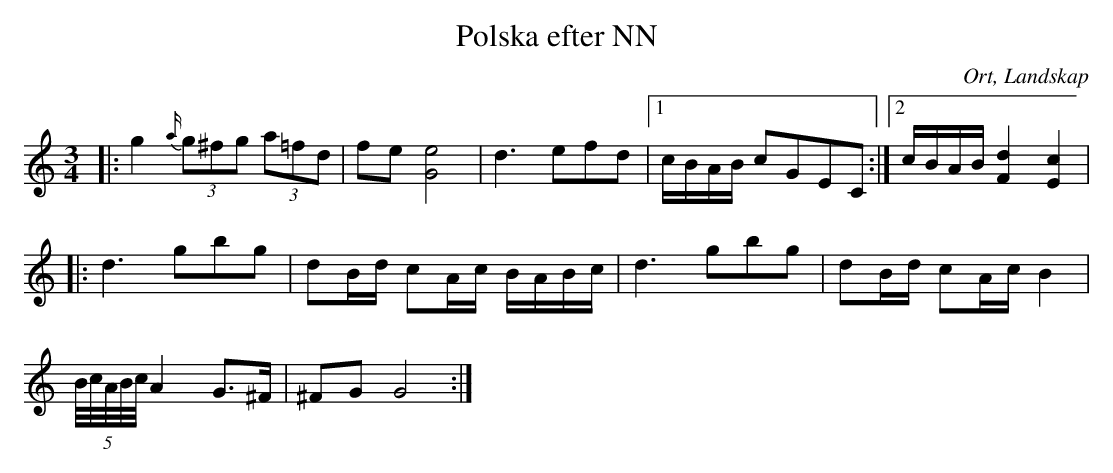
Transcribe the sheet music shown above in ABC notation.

X:1
T:Polska efter NN
O:Ort, Landskap
M:3/4
L:1/8
K:C
|:g2 {a/}(3g^fg (3a=fd|fe [G4e4]|d3 efd|1c/B/A/B/ cGEC:|2 c/B/A/B/ [F2d2][E2c2]|
|:d3 gbg| dB/d/ cA/c/ B/A/B/c/| d3 gbg| dB/d/ cA/c/ B2|
(5 B//c//A//B//c// A2 G>^F | ^FG G4 :|
